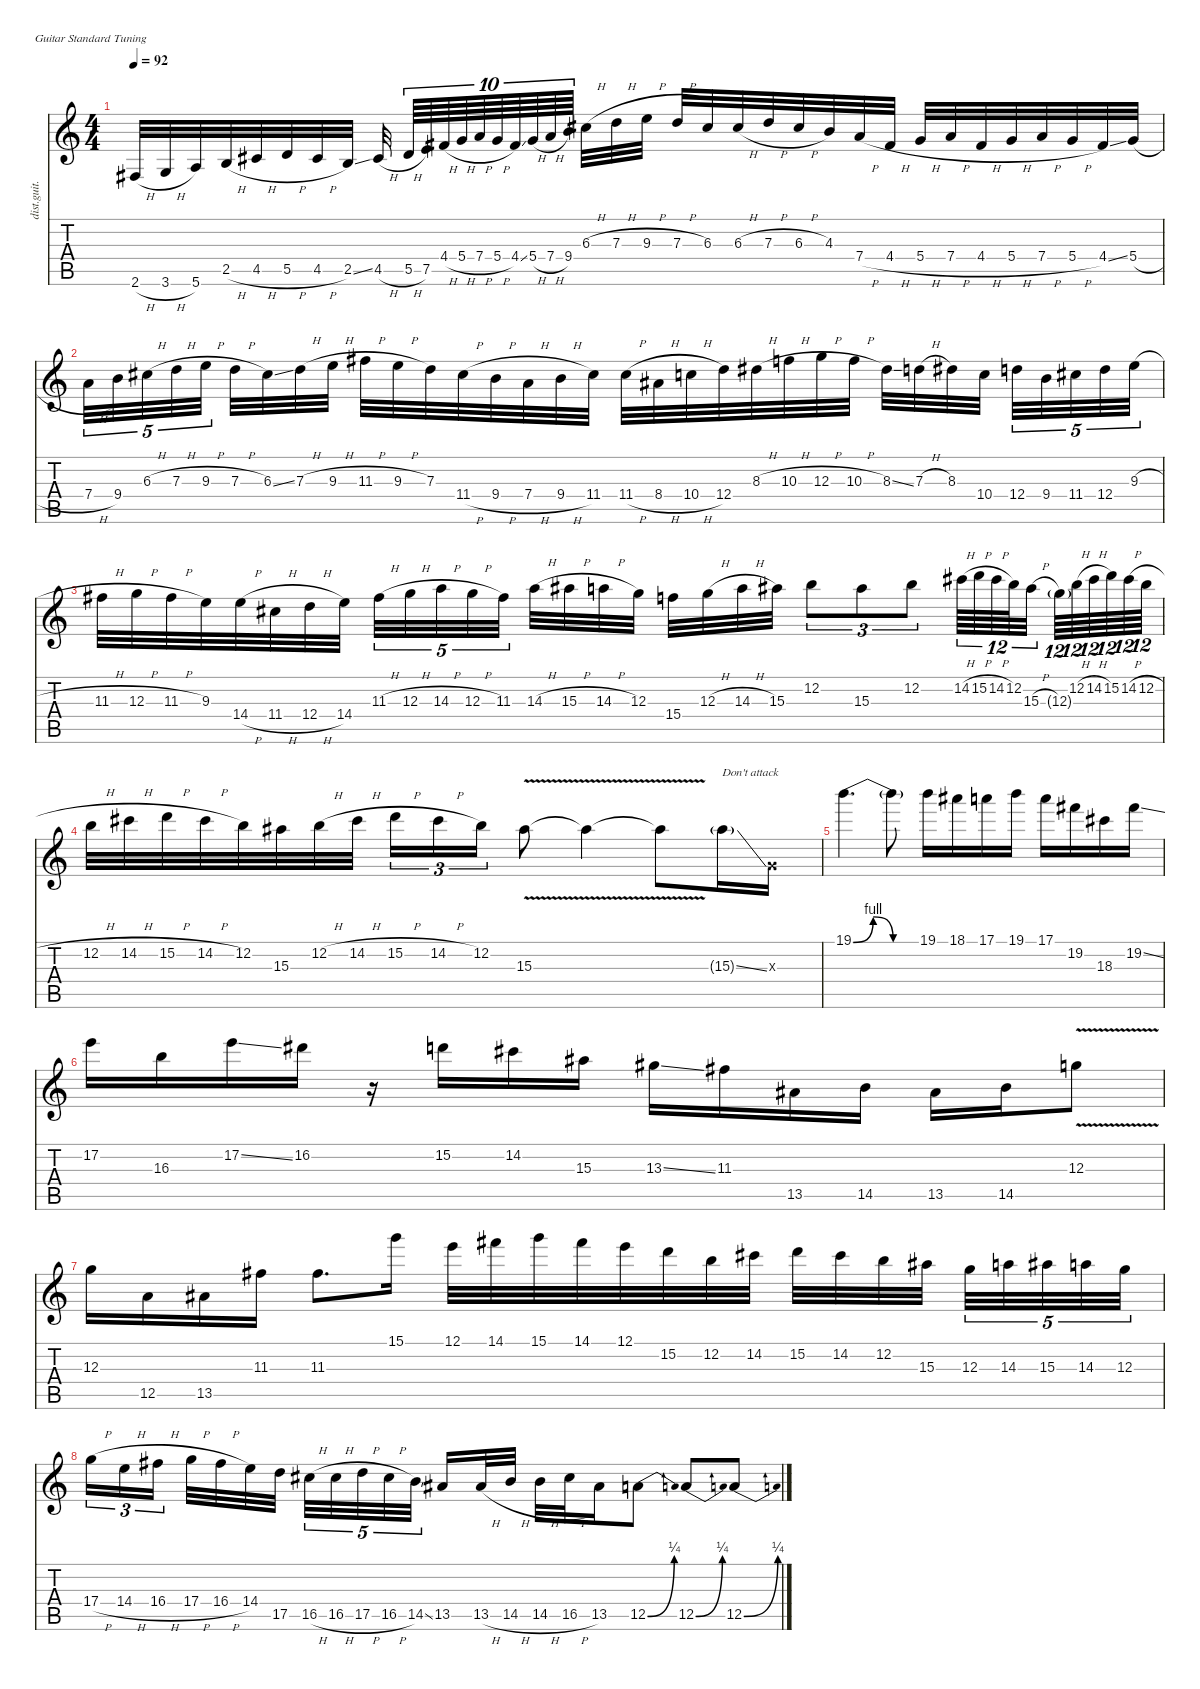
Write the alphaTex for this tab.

\defaultSystemsLayout 4
\hideDynamics
\bracketExtendMode nobrackets
\otherSystemsTrackNameOrientation horizontal
\track ("Lead" "dist.guit.") {instrument distortionguitar}
\staff {score tabs}
\tuning (E4 B3 G3 D3 A2 E2)
\ts (4 4)
\tempo 92
\clef g2
\ks c
2.6{h acc #}.32{dy f beam Up} 3.6{h}.32{beam Up} 5.6.32{beam Up} 2.5{h}.32{beam Up} 4.5{h acc #}.32{beam Up} 5.5{h}.32{beam Up} 4.5{h acc #}.32{beam Up} 2.5{ss}.32{beam Up} 4.5{h acc #}.32{beam Up} 5.5{h}.64{tu (10 8) beam Up} 7.5.64{tu (10 8) beam Up} 4.4{h acc #}.64{tu (10 8) beam Up} 5.4{h}.64{tu (10 8) beam Up} 7.4{h}.64{tu (10 8) beam Up} 5.4{h}.64{tu (10 8) beam Up} 4.4{ss acc #}.64{tu (10 8) beam Up} 5.4{h}.64{tu (10 8) beam Up} 7.4{h}.64{tu (10 8) beam Up} 9.4.64{tu (10 8) beam Up} 6.3{h acc #}.32{beam Down} 7.3{h}.32{beam Down} 9.3{h}.32{beam Down} 7.3{h}.32{beam Up} 6.3{acc #}.32{beam Up} 6.3{h acc #}.32{beam Up} 7.3{h}.32{beam Up} 6.3{h acc #}.32{beam Up} 4.3.32{beam Up} 7.4{h}.32{beam Up} 4.4{h acc #}.32{beam Up} 5.4{h}.32{beam Up} 7.4{h}.32{beam Up} 4.4{h acc #}.32{beam Up} 5.4{h}.32{beam Up} 7.4{h}.32{beam Up} 5.4{h}.32{beam Up} 4.4{ss acc #}.32{beam Up} 5.4{h}.32{beam Up} |
7.4{h}.32{tu (5 4) beam Down} 9.4.32{tu (5 4) beam Down} 6.3{h acc #}.32{tu (5 4) beam Down} 7.3{h}.32{tu (5 4) beam Down} 9.3{h}.32{tu (5 4) beam Down} 7.3{h}.32{beam Down} 6.3{ss acc #}.32{beam Down} 7.3{h}.32{beam Down} 9.3{h}.32{beam Down} 11.3{h acc #}.32{beam Down} 9.3{h}.32{beam Down} 7.3.32{beam Down} 11.4{h acc #}.32{beam Down} 9.4{h}.32{beam Down} 7.4{h}.32{beam Down} 9.4{h}.32{beam Down} 11.4{acc #}.32{beam Down} 11.4{h acc #}.32{beam Down} 8.4{h acc #}.32{beam Down} 10.4{h}.32{beam Down} 12.4.32{beam Down} 8.3{h acc #}.32{beam Down} 10.3{h}.32{beam Down} 12.3{h}.32{beam Down} 10.3{h}.32{beam Down} 8.3{ss acc #}.32{beam Down} 7.3{h}.32{beam Down} 8.3{acc #}.32{beam Down} 10.4.32{beam Down} 12.4.32{tu (5 4) beam Down} 9.4.32{tu (5 4) beam Down} 11.4{acc #}.32{tu (5 4) beam Down} 12.4.32{tu (5 4) beam Down} 9.3{h}.32{tu (5 4) beam Down} |
11.3{h acc #}.32{beam Down} 12.3{h}.32{beam Down} 11.3{h acc #}.32{beam Down} 9.3.32{beam Down} 14.4{h}.32{beam Down} 11.4{h acc #}.32{beam Down} 12.4{h}.32{beam Down} 14.4.32{beam Down} 11.3{h acc #}.32{tu (5 4) beam Down} 12.3{h}.32{tu (5 4) beam Down} 14.3{h}.32{tu (5 4) beam Down} 12.3{h}.32{tu (5 4) beam Down} 11.3{acc #}.32{tu (5 4) beam Down} 14.3{h}.32{beam Down} 15.3{h acc #}.32{beam Down} 14.3{h}.32{beam Down} 12.3.32{beam Down} 15.4.32{beam Down} 12.3{h}.32{beam Down} 14.3{h}.32{beam Down} 15.3{acc #}.32{beam Down} 12.2.8{tu (3 2) beam Down} 15.3{acc #}.8{tu (3 2) beam Down} 12.2.8{tu (3 2) beam Down} 14.2{h acc #}.64{tu (12 8) beam Down} 15.2{h}.64{tu (12 8) beam Down} 14.2{h acc #}.64{tu (12 8) beam Down} 12.2.64{tu (12 8) beam Down} 15.3{h acc #}.32{tu (12 8) beam Down} 12.3{g}.64{tu (12 8) beam Down} 12.2{h}.64{tu (12 8) beam Down} 14.2{h acc #}.64{tu (12 8) beam Down} 15.2.64{tu (12 8) beam Down} 14.2{h acc #}.64{tu (12 8) beam Down} 12.2{h}.64{tu (12 8) beam Down} |
12.2{h}.32{beam Down} 14.2{h acc #}.32{beam Down} 15.2{h}.32{beam Down} 14.2{h acc #}.32{beam Down} 12.2.32{beam Down} 15.3{acc #}.32{beam Down} 12.2{h}.32{beam Down} 14.2{h acc #}.32{beam Down} 15.2{h}.16{tu (3 2) beam Down} 14.2{h acc #}.16{tu (3 2) beam Down} 12.2.16{tu (3 2) beam Down} 15.3{v acc #}.8{beam Down} 15.3{v t acc #}.4{beam Down} 15.3{v t acc #}.8{beam Down} 15.3{ss g acc #}.16{txt "Don't attack" beam Down} 0.3{x}.16{beam Down} |
19.1{be (bendrelease 0 0 30 4 30 4 60 0)}.4{d beam Down} 19.1{be (hold 0 0 60 0) t}.8{beam Down} 19.1.16{beam Down} 18.1{acc #}.16{beam Down} 17.1.16{beam Down} 19.1.16{beam Down} 17.1.16{beam Down} 19.2{acc #}.16{beam Down} 18.3{acc #}.16{beam Down} 19.2{ss acc #}.16{beam Down} |
17.2.16{beam Down} 16.3.16{beam Down} 17.2{ss}.16{beam Down} 16.2{acc #}.16{beam Down} r.16{beam Down} 15.2.16{beam Down} 14.2{acc #}.16{beam Down} 15.3{acc #}.16{beam Down} 13.3{ss acc #}.16{beam Down} 11.3{acc #}.16{beam Down} 13.5{acc #}.16{beam Down} 14.5.16{beam Down} 13.5{acc #}.16{beam Down} 14.5.16{beam Down} 12.3{v}.8{beam Down} |
12.3.16{beam Down} 12.5.16{beam Down} 13.5{acc #}.16{beam Down} 11.3{acc #}.16{beam Down} 11.3{acc #}.8{d beam Down} 15.1.16{beam Down} 12.1.32{beam Down} 14.1{acc #}.32{beam Down} 15.1.32{beam Down} 14.1{acc #}.32{beam Down} 12.1.32{beam Down} 15.2.32{beam Down} 12.2.32{beam Down} 14.2{acc #}.32{beam Down} 15.2.32{beam Down} 14.2{acc #}.32{beam Down} 12.2.32{beam Down} 15.3{acc #}.32{beam Down} 12.3.32{tu (5 4) beam Down} 14.3.32{tu (5 4) beam Down} 15.3{acc #}.32{tu (5 4) beam Down} 14.3.32{tu (5 4) beam Down} 12.3.32{tu (5 4) beam Down} |
17.4{h}.16{tu (3 2) beam Down} 14.4{h}.16{tu (3 2) beam Down} 16.4{h acc #}.16{tu (3 2) beam Down} 17.4{h}.32{beam Down} 16.4{h acc #}.32{beam Down} 14.4.32{beam Down} 17.5.32{beam Down} 16.5{h acc #}.32{tu (5 4) beam Down} 16.5{h acc #}.32{tu (5 4) beam Down} 17.5{h}.32{tu (5 4) beam Down} 16.5{h acc #}.32{tu (5 4) beam Down} 14.5{ss}.32{tu (5 4) beam Down} 13.5{acc #}.16{beam Up} 13.5{h acc #}.32{beam Up} 14.5{h}.32{beam Up} 14.5{h}.32{beam Down} 16.5{h acc #}.32{beam Down} 13.5{acc #}.16{beam Down} 12.5{be (bend 0 0 30 1)}.8{beam Down} 12.5{be (bend 0 0 30 1)}.8{beam Up} 12.5{be (bend 0 0 30 1)}.8{beam Up}
